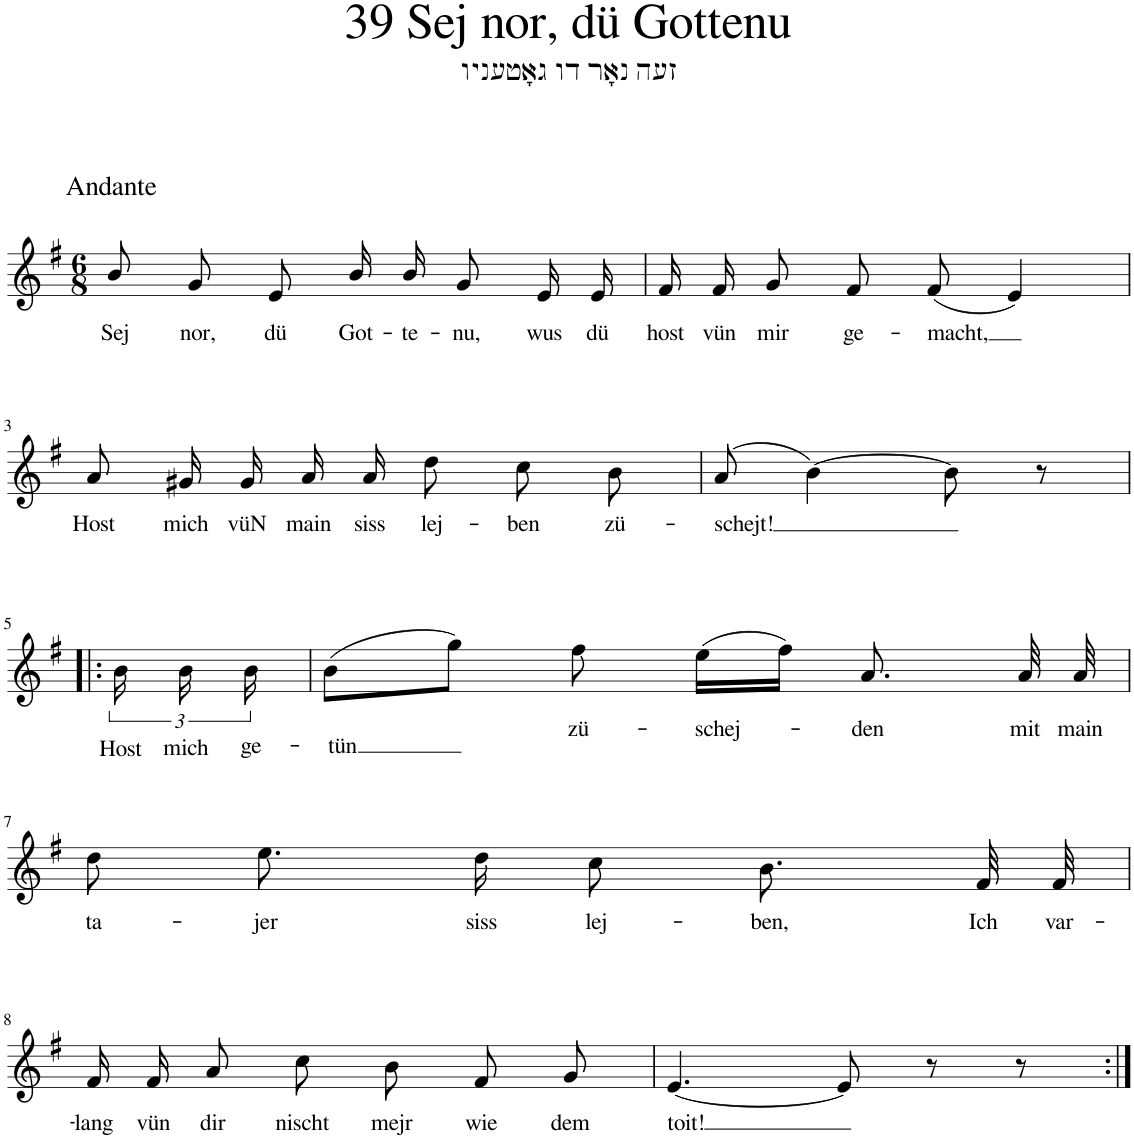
**kern	**text
*part1	*part1
*staff1	*staff1
*I"Piano	*
*I'Pno.	*
*clefG2	*
*k[f#]	*
*M6/8	*
=1	=1
!LO:TX:a:t=Andante	!
!	!LO:LY:b
8b/	Sej
!	!LO:LY:b
8g/	nor,
!	!LO:LY:b
8e/	dü
!	!LO:LY:b
16b/	Got-
!	!LO:LY:b
16b/	-te-
!	!LO:LY:b
8g/	-nu,
!	!LO:LY:b
16e/	wus
!	!LO:LY:b
16e/	dü
=2	=2
!	!LO:LY:b
16f#/	host
!	!LO:LY:b
16f#/	vün
!	!LO:LY:b
8g/	mir
!	!LO:LY:b
8f#/	ge-
!	!LO:LY:b
(8f#/	-macht,
4e/)	.
!!LO:LB:g=z
=3	=3
!	!LO:LY:b
8a/	Host
!	!LO:LY:b
16g#X/	mich
!	!LO:LY:b
16g#/	vüN
!	!LO:LY:b
16a/	main
!	!LO:LY:b
16a/	siss
!	!LO:LY:b
8dd\	lej-
!	!LO:LY:b
8cc\	-ben
!	!LO:LY:b
8b\	zü-
=4	=4
!	!LO:LY:b
(8a/	-schejt!
[4b\)	.
8b\]	.
8r	.
!!LO:LB:g=z
=5!|:	=5!|:
!	!LO:LY:b
24b\	Host
!	!LO:LY:b
24b\	mich
!	!LO:LY:b
24b\	ge-
=6	=6
!	!LO:LY:b
(8b\L	-tün
8gg\J)	.
!	!LO:LY:b
8ff#\	zü-
!	!LO:LY:b
(16ee\LL	-schej-
16ff#\JJ)	.
!	!LO:LY:b
8.a/	-den
!	!LO:LY:b
32a/	mit
!	!LO:LY:b
32a/	main
!!LO:LB:g=z
=7	=7
!	!LO:LY:b
8dd\	ta-
!	!LO:LY:b
8.ee\	-jer
!	!LO:LY:b
16dd\	siss
!	!LO:LY:b
8cc\	lej-
!	!LO:LY:b
8.b\	-ben,
!	!LO:LY:b
32f#/	Ich
!	!LO:LY:b
32f#/	var-
!!LO:LB:g=z
=8	=8
!	!LO:LY:b
16f#/	-lang
!	!LO:LY:b
16f#/	vün
!	!LO:LY:b
8a/	dir
!	!LO:LY:b
8cc\	nischt
!	!LO:LY:b
8b\	mejr
!	!LO:LY:b
8f#/	wie
!	!LO:LY:b
8g/	dem
=9	=9
!	!LO:LY:b
[4.e/	toit!
8e/]	.
8r	.
8r	.
=:|!	=:|!
*-	*-
